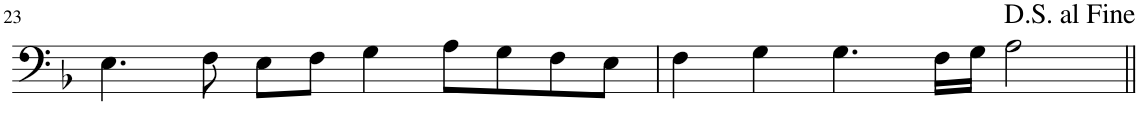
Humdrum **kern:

**kern
*part1
*staff1
*I"Violoncelle
*I'Vlc
!!LO:PB:g=z
*clefF4
*k[b-]
*M3/2
=23
4.E\
8F\
8E\L
8F\J
4G\
8A\L
8G\
8F\
8E\J
=24
4F\
4G\
4.G\
16F\LL
16G\JJ
2A\
=||
*-
